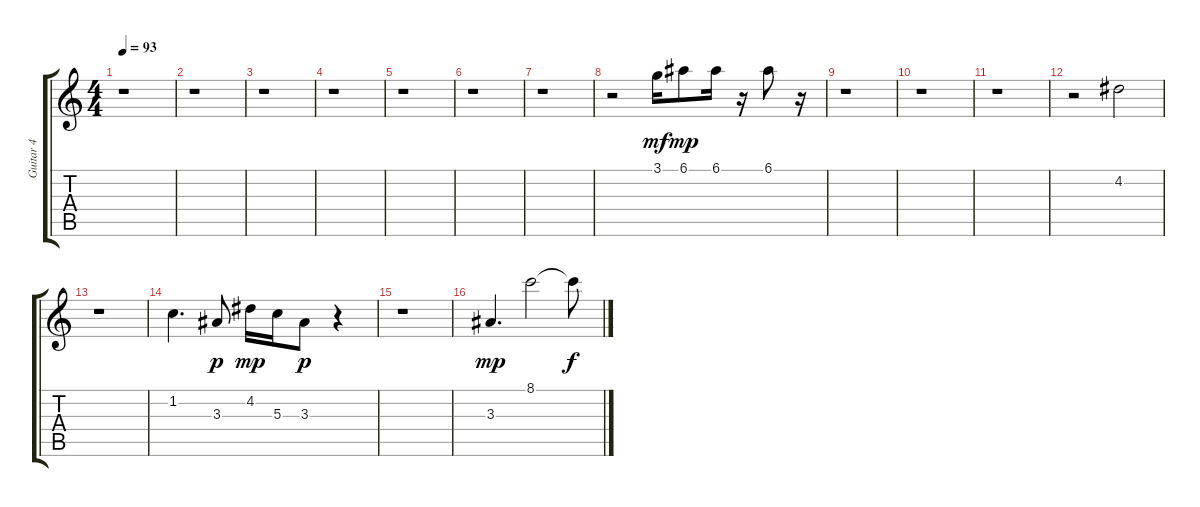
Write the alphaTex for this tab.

\track ("Guitar 4" "Guitar 4") {instrument electricguitarjazz}
\staff {score tabs}
\tuning (E4 B3 G3 D3 A2 E2) {hide}
\ts (4 4)
\tempo 93
\clef g2
\ks c
r.1{dy mf} |
r.1 |
r.1 |
r.1 |
r.1 |
r.1 |
r.1 |
r.2 3.1.16 6.1.8{dy mp} 6.1.16 r.16 6.1.8 r.16 |
r.1 |
r.1 |
r.1 |
r.2 4.2.2 |
r.1 |
1.2.4{d} 3.3.8{dy p} 4.2.16{dy mp} 5.3.16 3.3.8{dy p} r.4 |
r.1 |
3.3.4{d dy mp} 8.1.2 8.1{t}.8{dy f}
